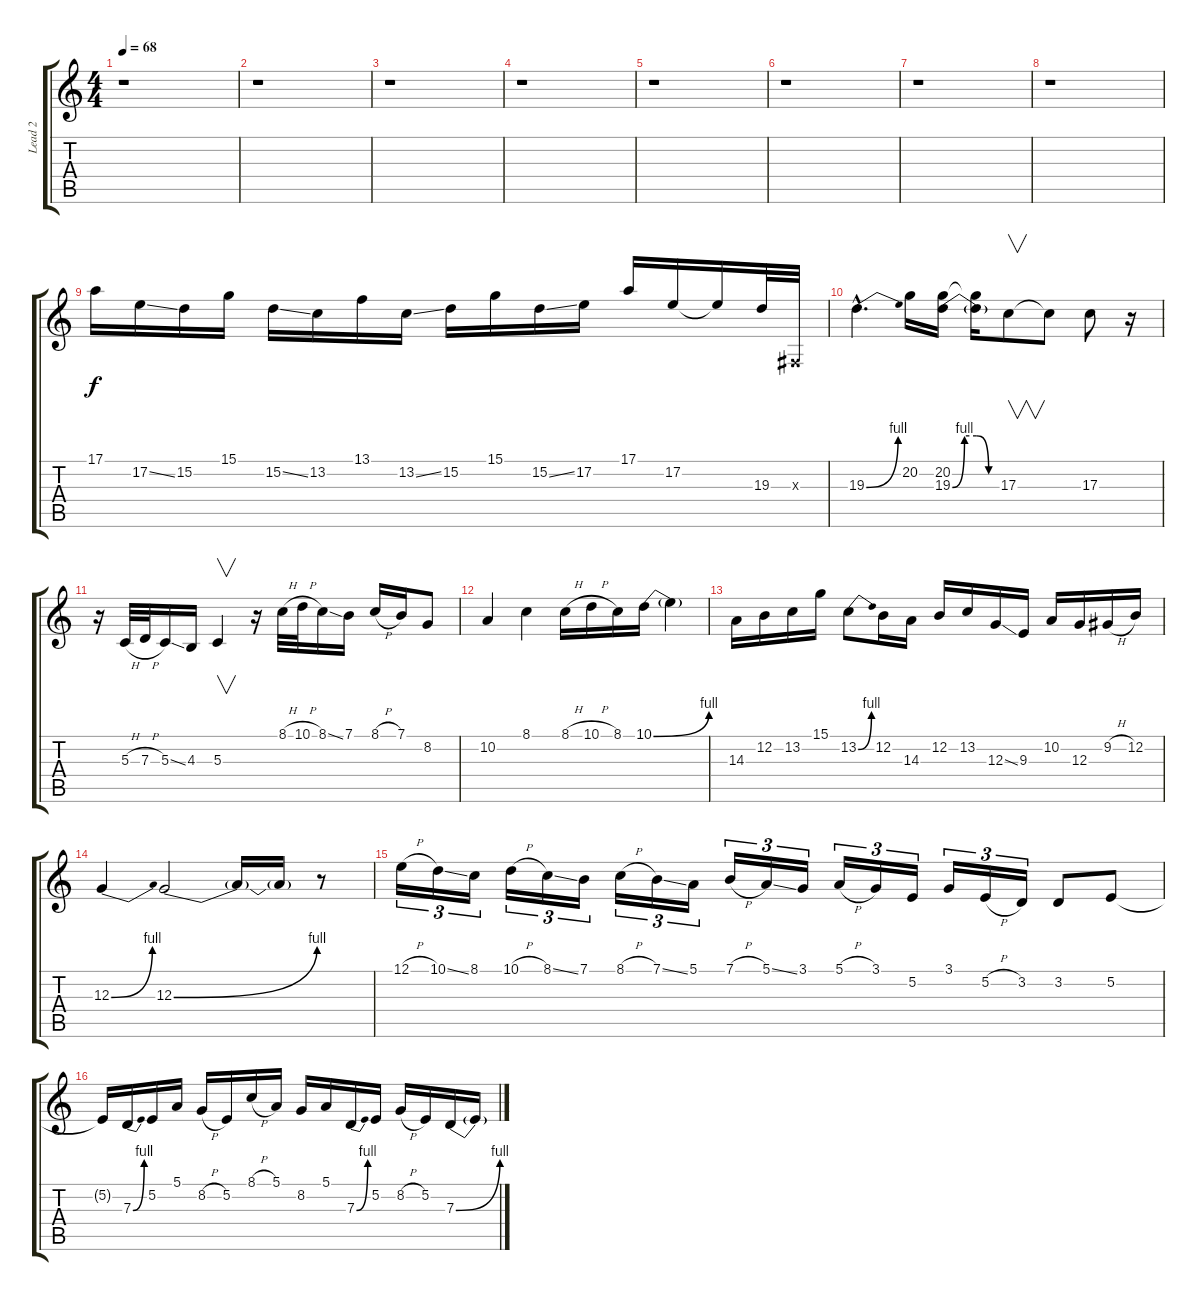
\track ("Lead 2" "Lead 2") {instrument lead8bassandlead}
\staff {score tabs}
\tuning (E4 B3 G3 D3 A2 E2) {hide}
\ts (4 4)
\tempo 68
\clef g2
\ks c
r.1{dy f} |
r.1 |
r.1 |
r.1 |
r.1 |
r.1 |
r.1 |
r.1 |
17.1.16 17.2{ss}.16 15.2.16 15.1.16 15.2{ss}.16 13.2.16 13.1.16 13.2{ss}.16 15.2.16 15.1.16 15.2{ss}.16 17.2.16 17.1.16 17.2.16 17.2{t}.16 19.3.32 -1.3{x}.32 |
19.3{be (bend 0 0 60 4) hac}.4{d} 20.2.16 (20.2 19.3{be (custom 0 0 15 4 30 4 45 0 60 0)}).16 (20.2{t} 19.3{t}).16 17.3.8{v} 17.3{t}.8 17.3.8 r.16 |
r.16 5.3{h}.32 7.3{h}.32 5.3{ss}.16 4.3.16 5.3.4{v} r.16 8.1{h}.32 10.1{h}.32 8.1{ss}.16 7.1.16 8.1{h}.16 7.1.16 8.2.8 |
10.2.4 8.1.4 8.1{h}.16 10.1{h}.16 8.1.16 10.1{be (bend 0 0 60 4)}.16 10.1{t}.4 |
14.3.16 12.2.16 13.2.16 15.1.16 13.2{be (bend 0 0 60 4)}.8 12.2.16 14.3.16 12.2.16 13.2.16 12.3{ss}.16 9.3.16 10.2.16 12.3.16 9.2{h}.16 12.2.16 |
12.3{be (bend 0 0 60 4)}.4 12.3{be (bend 0 0 60 4)}.2 12.3{t}.16 12.3{t}.16 r.8 |
12.1{h}.16{tu (3 2)} 10.1{ss}.16{tu (3 2)} 8.1.16{tu (3 2)} 10.1{h}.16{tu (3 2)} 8.1{ss}.16{tu (3 2)} 7.1.16{tu (3 2)} 8.1{h}.16{tu (3 2)} 7.1{ss}.16{tu (3 2)} 5.1.16{tu (3 2)} 7.1{h}.16{tu (3 2)} 5.1{ss}.16{tu (3 2)} 3.1.16{tu (3 2)} 5.1{h}.16{tu (3 2)} 3.1.16{tu (3 2)} 5.2.16{tu (3 2)} 3.1.16{tu (3 2)} 5.2{h}.16{tu (3 2)} 3.2.16{tu (3 2)} 3.2.8 5.2.8 |
5.2{t}.16 7.3{be (bend 0 0 60 4)}.16 5.2.16 5.1.16 8.2{h}.16 5.2.16 8.1{h}.16 5.1.16 8.2.16 5.1.16 7.3{be (bend 0 0 60 4)}.16 5.2.16 8.2{h}.16 5.2.16 7.3{be (bend 0 0 60 4)}.16 7.3{t}.16
